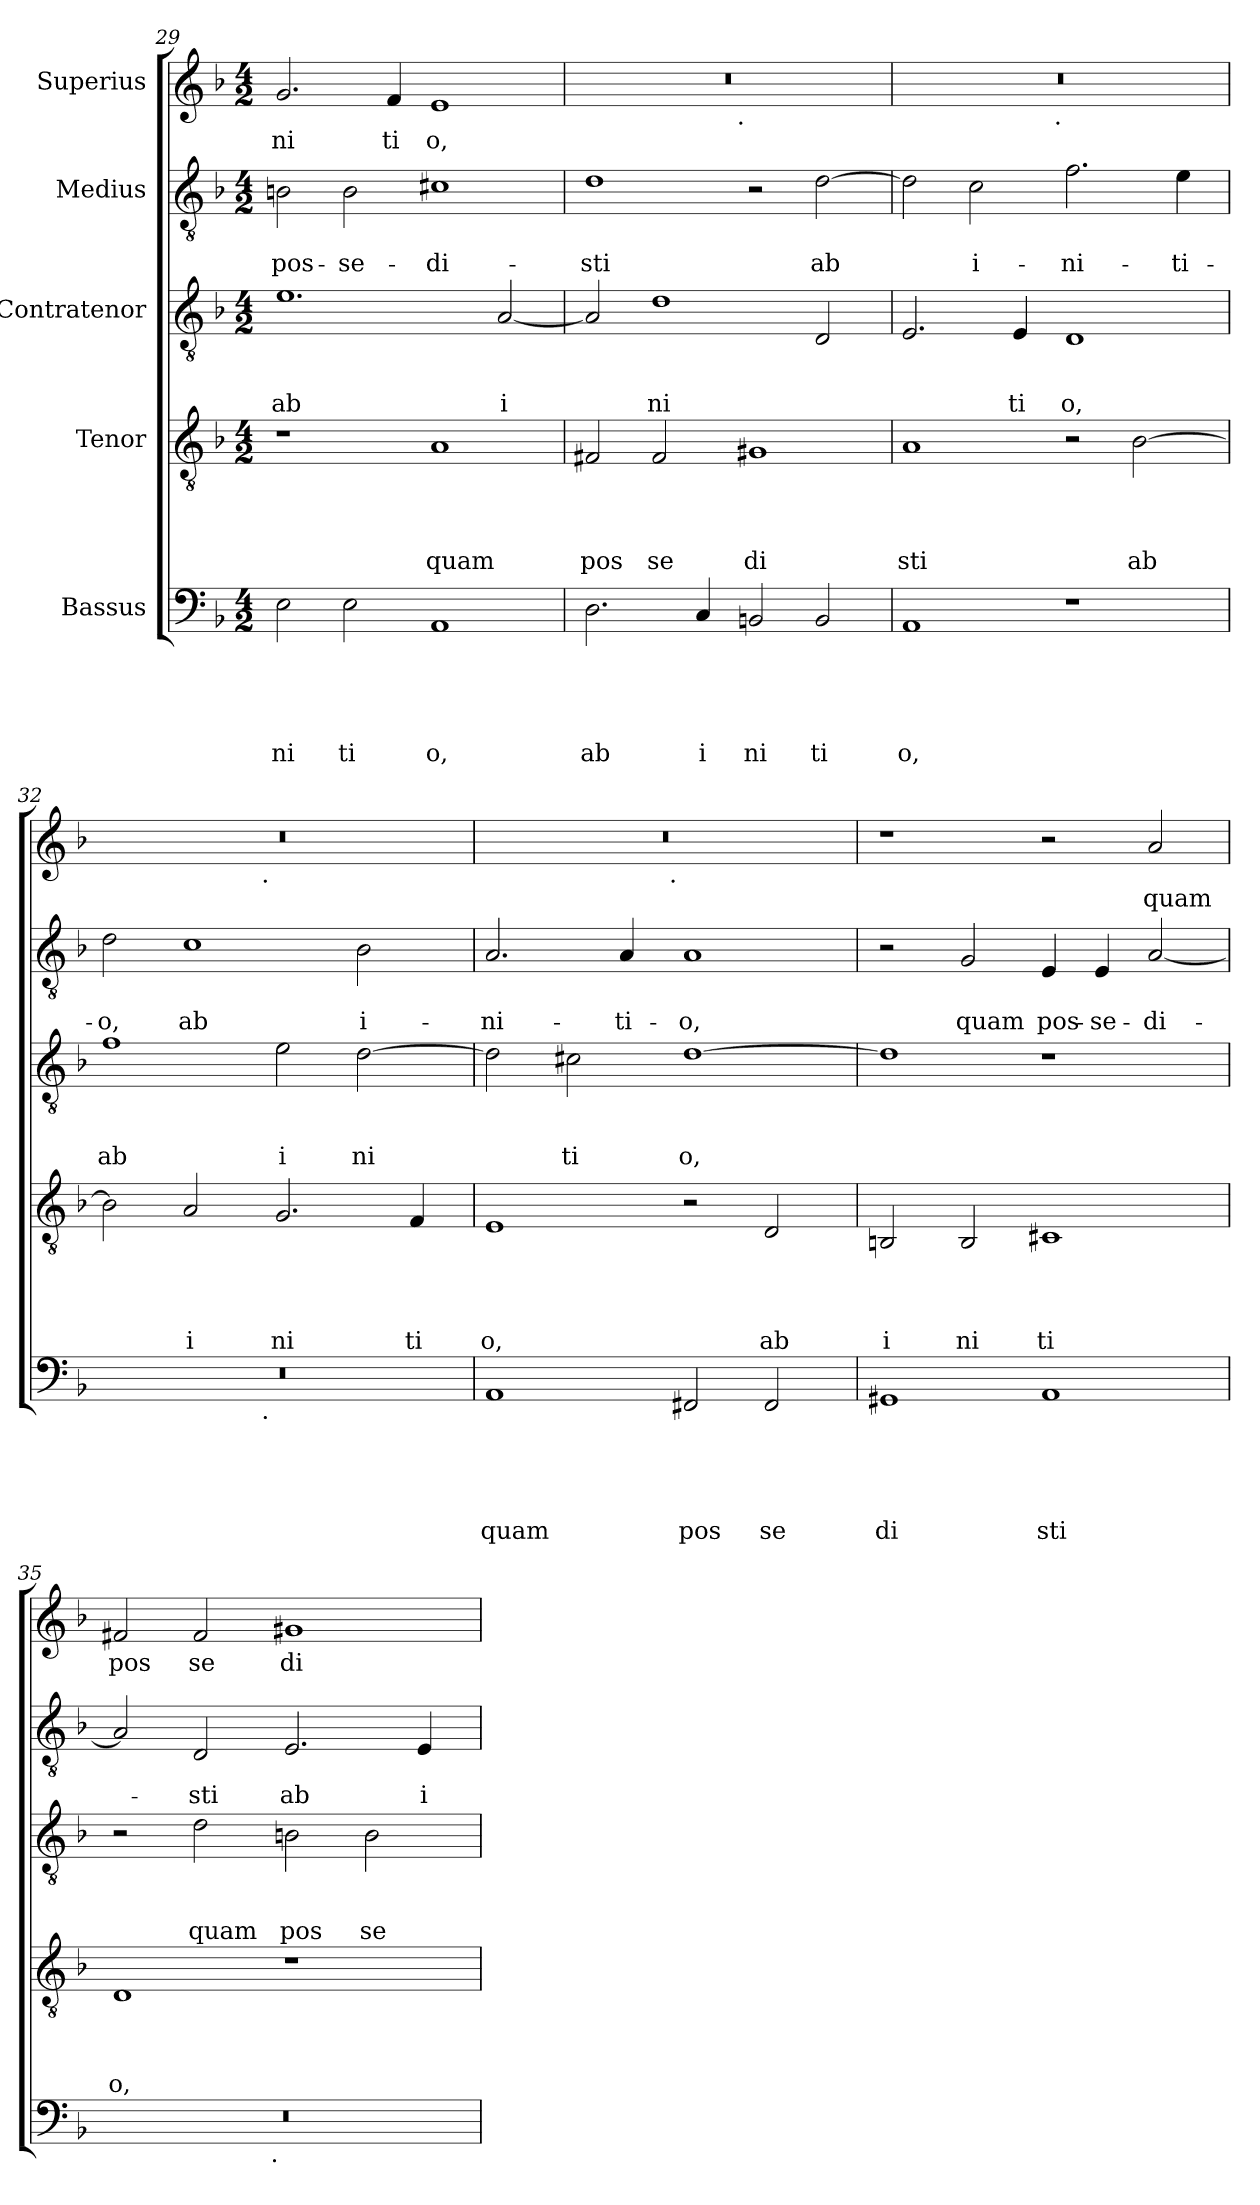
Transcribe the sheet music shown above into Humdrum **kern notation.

**kern	**text	**text	**text	**text	**text	**kern	**text	**text	**text	**text	**kern	**text	**text	**text	**kern	**text	**text	**kern	**text
*part5	*part5	*part5	*part5	*part5	*part5	*part4	*part4	*part4	*part4	*part4	*part3	*part3	*part3	*part3	*part2	*part2	*part2	*part1	*part1
*staff5	*staff5	*staff5	*staff5	*staff5	*staff5	*staff4	*staff4	*staff4	*staff4	*staff4	*staff3	*staff3	*staff3	*staff3	*staff2	*staff2	*staff2	*staff1	*staff1
*I"Bassus	*	*	*	*	*	*I"Tenor	*	*	*	*	*I"Contratenor	*	*	*	*I"Medius	*	*	*I"Superius	*
!!LO:LB:g=z
*clefF4	*	*	*	*	*	*clefGv2	*	*	*	*	*clefGv2	*	*	*	*clefGv2	*	*	*clefG2	*
*k[b-]	*	*	*	*	*	*k[b-]	*	*	*	*	*k[b-]	*	*	*	*k[b-]	*	*	*k[b-]	*
*F:	*	*	*	*	*	*F:	*	*	*	*	*F:	*	*	*	*F:	*	*	*F:	*
*M4/2	*	*	*	*	*	*M4/2	*	*	*	*	*M4/2	*	*	*	*M4/2	*	*	*M4/2	*
=29	=29	=29	=29	=29	=29	=29	=29	=29	=29	=29	=29	=29	=29	=29	=29	=29	=29	=29	=29
!	!	!	!	!	!LO:LY:b	!	!	!	!	!	!	!	!	!LO:LY:b	!	!	!LO:LY:b	!	!LO:LY:b
2E\	.	.	.	.	ni	1r	.	.	.	.	1.e	.	.	ab	2Bn\	.	pos-	2.g/	-ni
!	!	!	!	!	!LO:LY:b	!	!	!	!	!	!	!	!	!	!	!	!LO:LY:b	!	!
2E\	.	.	.	.	ti	.	.	.	.	.	.	.	.	.	2B\	.	-se-	.	.
!	!	!	!	!	!	!	!	!	!	!	!	!	!	!	!	!	!	!	!LO:LY:b
.	.	.	.	.	.	.	.	.	.	.	.	.	.	.	.	.	.	4f/	ti
!	!	!	!	!	!LO:LY:b	!	!	!	!	!LO:LY:b	!	!	!	!	!	!	!LO:LY:b	!	!LO:LY:b
1AA	.	.	.	.	o,	1A	.	.	.	quam	.	.	.	.	1c#X	.	-di-	1e	o,
!	!	!	!	!	!	!	!	!	!	!	!	!	!	!LO:LY:b:rj	!	!	!	!	!
.	.	.	.	.	.	.	.	.	.	.	[<2A/	.	.	i	.	.	.	.	.
=30	=30	=30	=30	=30	=30	=30	=30	=30	=30	=30	=30	=30	=30	=30	=30	=30	=30	=30	=30
!	!	!	!	!	!LO:LY:b	!	!	!	!	!LO:LY:b	!	!	!	!	!	!	!LO:LY:b	!	!
*	*	*	*	*	*	*	*	*	*	*	*	*	*	*	*	*	*	*^	*
2.D\	.	.	.	.	ab	2F#X/	.	.	.	pos	2A/]	.	.	.	1d	.	-sti	0r	2ryy	.
!	!	!	!	!	!	!	!	!	!	!LO:LY:b	!	!	!	!LO:LY:b	!	!	!	!	!	!
.	.	.	.	.	.	2F#/	.	.	.	se	1d	.	.	ni	.	.	.	.	4...ryy	.
!	!	!	!	!	!LO:LY:b	!	!	!	!	!	!	!	!	!	!	!	!	!	!	!
4C/	.	.	.	.	i	.	.	.	.	.	.	.	.	.	.	.	.	.	.	.
!	!	!	!	!	!	!	!	!	!	!	!	!	!	!	!	!	!	!	!LO:TX:b:t=.	!
.	.	.	.	.	.	.	.	.	.	.	.	.	.	.	.	.	.	.	1ryy	.
!	!	!	!	!	!LO:LY:b	!	!	!	!	!LO:LY:b	!	!	!	!	!	!	!	!	!	!
2BBn/	.	.	.	.	ni	1G#X	.	.	.	di	.	.	.	.	2r	.	.	.	.	.
!	!	!	!	!	!LO:LY:b	!	!	!	!	!	!	!	!	!	!	!	!LO:LY:b	!	!	!
2BB/	.	.	.	.	ti	.	.	.	.	.	2D/	.	.	.	[>2d\	.	ab	.	.	.
.	.	.	.	.	.	.	.	.	.	.	.	.	.	.	.	.	.	.	32ryy	.
=31	=31	=31	=31	=31	=31	=31	=31	=31	=31	=31	=31	=31	=31	=31	=31	=31	=31	=31	=31	=31
!	!	!	!	!	!LO:LY:b	!	!	!	!	!LO:LY:b	!	!	!	!	!	!	!	!	!	!
1AA	.	.	.	.	o,	1A	.	.	.	sti	2.E/	.	.	.	2d\]	.	.	0r	2ryy	.
!	!	!	!	!	!	!	!	!	!	!	!	!	!	!	!	!	!LO:LY:b	!	!	!
.	.	.	.	.	.	.	.	.	.	.	.	.	.	.	2c\	.	i-	.	4...ryy	.
!	!	!	!	!	!	!	!	!	!	!	!	!	!	!LO:LY:b	!	!	!	!	!	!
.	.	.	.	.	.	.	.	.	.	.	4E/	.	.	ti	.	.	.	.	.	.
!	!	!	!	!	!	!	!	!	!	!	!	!	!	!	!	!	!	!	!LO:TX:b:t=.	!
.	.	.	.	.	.	.	.	.	.	.	.	.	.	.	.	.	.	.	1ryy	.
!	!	!	!	!	!	!	!	!	!	!	!	!	!	!LO:LY:b	!	!	!LO:LY:b	!	!	!
1r	.	.	.	.	.	2r	.	.	.	.	1D	.	.	o,	2.f\	.	-ni-	.	.	.
!	!	!	!	!	!	!	!	!	!	!LO:LY:b	!	!	!	!	!	!	!	!	!	!
.	.	.	.	.	.	[>2B-\	.	.	.	ab	.	.	.	.	.	.	.	.	.	.
!	!	!	!	!	!	!	!	!	!	!	!	!	!	!	!	!	!LO:LY:b	!	!	!
.	.	.	.	.	.	.	.	.	.	.	.	.	.	.	4e\	.	-ti-	.	.	.
.	.	.	.	.	.	.	.	.	.	.	.	.	.	.	.	.	.	.	32ryy	.
=32	=32	=32	=32	=32	=32	=32	=32	=32	=32	=32	=32	=32	=32	=32	=32	=32	=32	=32	=32	=32
!	!	!	!	!	!	!	!	!	!	!	!	!	!	!LO:LY:b	!	!	!LO:LY:b	!	!	!
*^	*	*	*	*	*	*	*	*	*	*	*	*	*	*	*	*	*	*	*	*
0r	2ryy	.	.	.	.	.	2B-\]	.	.	.	.	1f	.	.	ab	2d\	.	-o,	0r	2ryy	.
!	!	!	!	!	!	!	!	!	!	!	!LO:LY:b	!	!	!	!	!	!	!LO:LY:b	!	!	!
.	4...ryy	.	.	.	.	.	2A/	.	.	.	i	.	.	.	.	1c	.	ab	.	4...ryy	.
!	!	!	!	!	!	!	!	!	!	!	!	!	!	!	!	!	!	!	!	!LO:TX:b:t=.	!
!	!LO:TX:b:t=.	!	!	!	!	!	!	!	!	!	!	!	!	!	!	!	!	!	!	!	!
.	1ryy	.	.	.	.	.	.	.	.	.	.	.	.	.	.	.	.	.	.	1ryy	.
!	!	!	!	!	!	!	!	!	!	!	!LO:LY:b	!	!	!	!LO:LY:b	!	!	!	!	!	!
.	.	.	.	.	.	.	2.G/	.	.	.	ni	2e\	.	.	i	.	.	.	.	.	.
!	!	!	!	!	!	!	!	!	!	!	!	!	!	!	!LO:LY:b	!	!	!LO:LY:b	!	!	!
.	.	.	.	.	.	.	.	.	.	.	.	[>2d\	.	.	ni	2B-\	.	i-	.	.	.
!	!	!	!	!	!	!	!	!	!	!	!LO:LY:b	!	!	!	!	!	!	!	!	!	!
.	.	.	.	.	.	.	4F/	.	.	.	ti	.	.	.	.	.	.	.	.	.	.
.	32ryy	.	.	.	.	.	.	.	.	.	.	.	.	.	.	.	.	.	.	32ryy	.
=33	=33	=33	=33	=33	=33	=33	=33	=33	=33	=33	=33	=33	=33	=33	=33	=33	=33	=33	=33	=33	=33
!	!	!	!	!	!	!LO:LY:b	!	!	!	!	!LO:LY:b	!	!	!	!	!	!	!LO:LY:b	!	!	!
*v	*v	*	*	*	*	*	*	*	*	*	*	*	*	*	*	*	*	*	*	*	*
1AA	.	.	.	.	quam	1E	.	.	.	o,	2d\]	.	.	.	2.A/	.	-ni-	0r	2ryy	.
!	!	!	!	!	!	!	!	!	!	!	!	!	!	!LO:LY:b	!	!	!	!	!	!
.	.	.	.	.	.	.	.	.	.	.	2c#X\	.	.	ti	.	.	.	.	4...ryy	.
!	!	!	!	!	!	!	!	!	!	!	!	!	!	!	!	!	!LO:LY:b	!	!	!
.	.	.	.	.	.	.	.	.	.	.	.	.	.	.	4A/	.	-ti-	.	.	.
!	!	!	!	!	!	!	!	!	!	!	!	!	!	!	!	!	!	!	!LO:TX:b:t=.	!
.	.	.	.	.	.	.	.	.	.	.	.	.	.	.	.	.	.	.	1ryy	.
!	!	!	!	!	!LO:LY:b	!	!	!	!	!	!	!	!	!LO:LY:b	!	!	!LO:LY:b	!	!	!
2FF#X/	.	.	.	.	pos	2r	.	.	.	.	[>1d	.	.	o,	1A	.	-o,	.	.	.
!	!	!	!	!	!LO:LY:b	!	!	!	!	!LO:LY:b	!	!	!	!	!	!	!	!	!	!
2FF#/	.	.	.	.	se	2D/	.	.	.	ab	.	.	.	.	.	.	.	.	.	.
.	.	.	.	.	.	.	.	.	.	.	.	.	.	.	.	.	.	.	32ryy	.
=34	=34	=34	=34	=34	=34	=34	=34	=34	=34	=34	=34	=34	=34	=34	=34	=34	=34	=34	=34	=34
!	!	!	!	!	!LO:LY:b	!	!	!	!	!LO:LY:b	!	!	!	!	!	!	!	!	!	!
*	*	*	*	*	*	*	*	*	*	*	*	*	*	*	*	*	*	*v	*v	*
1GG#X	.	.	.	.	di	2BBn/	.	.	.	i	1d]	.	.	.	2r	.	.	1r	.
!	!	!	!	!	!	!	!	!	!	!LO:LY:b	!	!	!	!	!	!	!LO:LY:b	!	!
.	.	.	.	.	.	2BB/	.	.	.	ni	.	.	.	.	2G/	.	quam	.	.
!	!	!	!	!	!LO:LY:b	!	!	!	!	!LO:LY:b	!	!	!	!	!	!	!LO:LY:b	!	!
1AA	.	.	.	.	sti	1C#X	.	.	.	ti	1r	.	.	.	4E/	.	pos-	2r	.
!	!	!	!	!	!	!	!	!	!	!	!	!	!	!	!	!	!LO:LY:b	!	!
.	.	.	.	.	.	.	.	.	.	.	.	.	.	.	4E/	.	-se-	.	.
!	!	!	!	!	!	!	!	!	!	!	!	!	!	!	!	!	!LO:LY:b	!	!LO:LY:b
.	.	.	.	.	.	.	.	.	.	.	.	.	.	.	[<2A/	.	-di-	2a/	quam
=35	=35	=35	=35	=35	=35	=35	=35	=35	=35	=35	=35	=35	=35	=35	=35	=35	=35	=35	=35
!	!	!	!	!	!	!	!	!	!	!LO:LY:b	!	!	!	!	!	!	!	!	!LO:LY:b
*^	*	*	*	*	*	*	*	*	*	*	*	*	*	*	*	*	*	*	*
0r	2ryy	.	.	.	.	.	1D	.	.	.	o,	2r	.	.	.	2A/]	.	.	2f#X/	pos
!	!	!	!	!	!	!	!	!	!	!	!	!	!	!	!LO:LY:b	!	!	!LO:LY:b	!	!LO:LY:b
.	4...ryy	.	.	.	.	.	.	.	.	.	.	2d\	.	.	quam	2D/	.	-sti	2f#/	se
!	!LO:TX:b:t=.	!	!	!	!	!	!	!	!	!	!	!	!	!	!	!	!	!	!	!
.	1ryy	.	.	.	.	.	.	.	.	.	.	.	.	.	.	.	.	.	.	.
!	!	!	!	!	!	!	!	!	!	!	!	!	!	!	!LO:LY:b	!	!	!LO:LY:b	!	!LO:LY:b
.	.	.	.	.	.	.	1r	.	.	.	.	2Bn\	.	.	pos	2.E/	.	ab	1g#X	di
!	!	!	!	!	!	!	!	!	!	!	!	!	!	!	!LO:LY:b	!	!	!	!	!
.	.	.	.	.	.	.	.	.	.	.	.	2B\	.	.	se	.	.	.	.	.
!	!	!	!	!	!	!	!	!	!	!	!	!	!	!	!	!	!	!LO:LY:b	!	!
.	.	.	.	.	.	.	.	.	.	.	.	.	.	.	.	4E/	.	i-	.	.
.	32ryy	.	.	.	.	.	.	.	.	.	.	.	.	.	.	.	.	.	.	.
*v	*v	*	*	*	*	*	*	*	*	*	*	*	*	*	*	*	*	*	*	*
=	=	=	=	=	=	=	=	=	=	=	=	=	=	=	=	=	=	=	=
*-	*-	*-	*-	*-	*-	*-	*-	*-	*-	*-	*-	*-	*-	*-	*-	*-	*-	*-	*-
